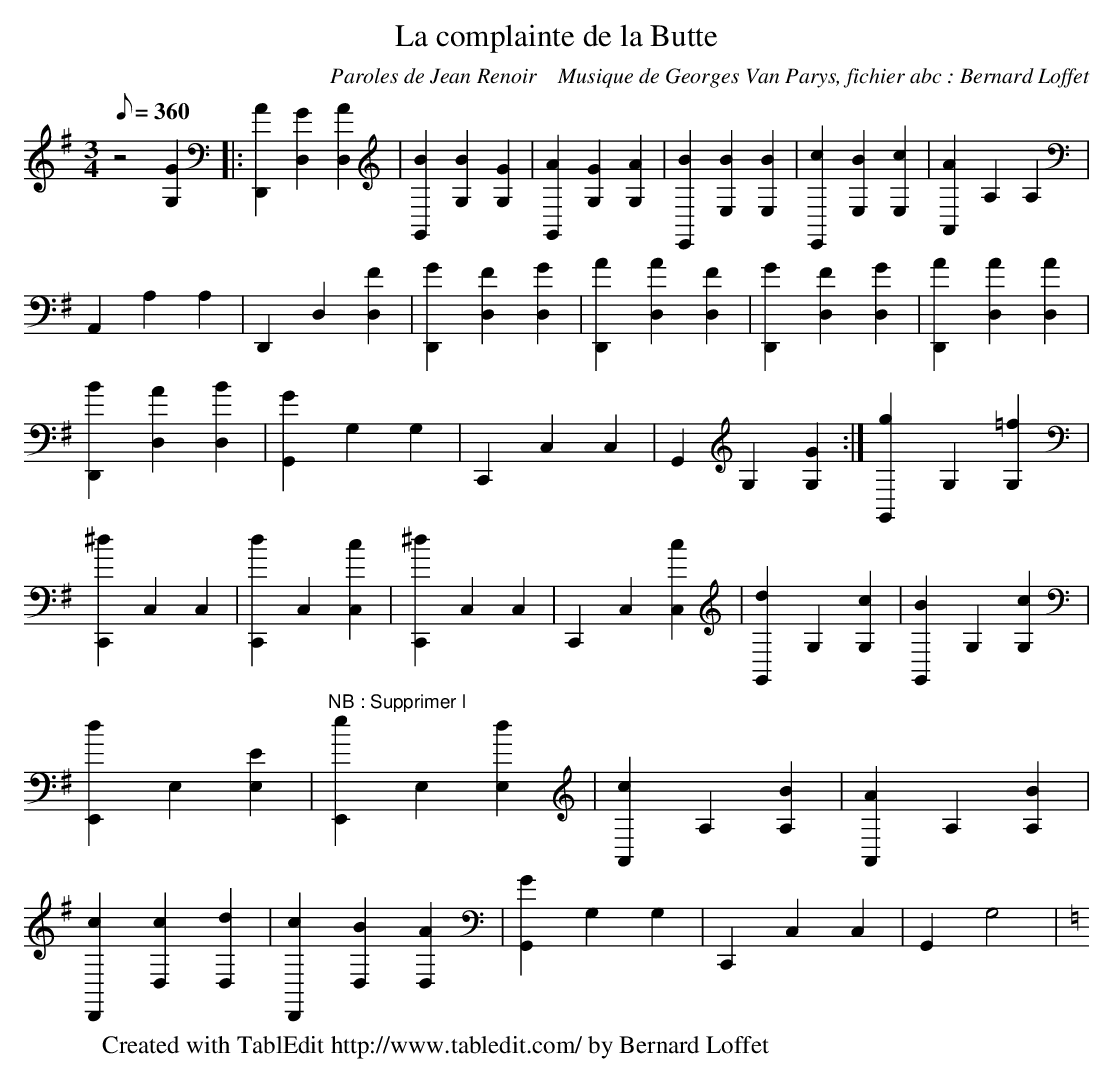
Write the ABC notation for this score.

X:1
T:La complainte de la Butte
C:Paroles de Jean Renoir    Musique de Georges Van Parys, fichier abc : Bernard Loffet
L:1/8
Q:360
M:3/4
K:G
 z4 [G2G,2] |: [A2D,,2] [G2D,2] [A2D,2] | [B2G,,2] [B2G,2] [G2G,2] | [A2G,,2] [G2G,2] [A2G,2] | \
 [B2E,,2] [B2E,2] [B2E,2] | [c2E,,2] [B2E,2] [c2E,2] | [A2A,,2] A,2 A,2 | A,,2 A,2 A,2 | \
 D,,2 D,2 [F2D,2] | [G2D,,2] [F2D,2] [G2D,2] | [A2D,,2] [A2D,2] [F2D,2] | [G2D,,2] [F2D,2] [G2D,2] | \
 [A2D,,2] [A2D,2] [A2D,2] | [B2D,,2] [A2D,2] [B2D,2] | [G2G,,2] G,2 G,2 | C,,2 C,2 C,2 | \
 G,,2 G,2 [G2G,2] :| [g2G,,2] G,2 [=f2G,2] | [^d2C,,2] C,2 C,2 | [d2C,,2] C,2 [c2C,2] | \
 [^d2C,,2] C,2 C,2 | C,,2 C,2 [c2C,2] | [d2G,,2] G,2 [c2G,2] | [B2G,,2] G,2 [c2G,2] | \
 [d2E,,2] E,2 [E2E,2] | "NB : Supprimer l"[e2E,,2] E,2 [d2E,2] | [c2A,,2] A,2 [B2A,2] | \
 [A2A,,2] A,2 [B2A,2] | [c2D,,2] [c2D,2] [d2D,2] | [c2D,,2] [B2D,2] [A2D,2] | [G2G,,2] G,2 G,2 | \
 C,,2 C,2 C,2 | G,,2 G,4 | \
K:C
W:Created with TablEdit http://www.tabledit.com/ by Bernard Loffet
